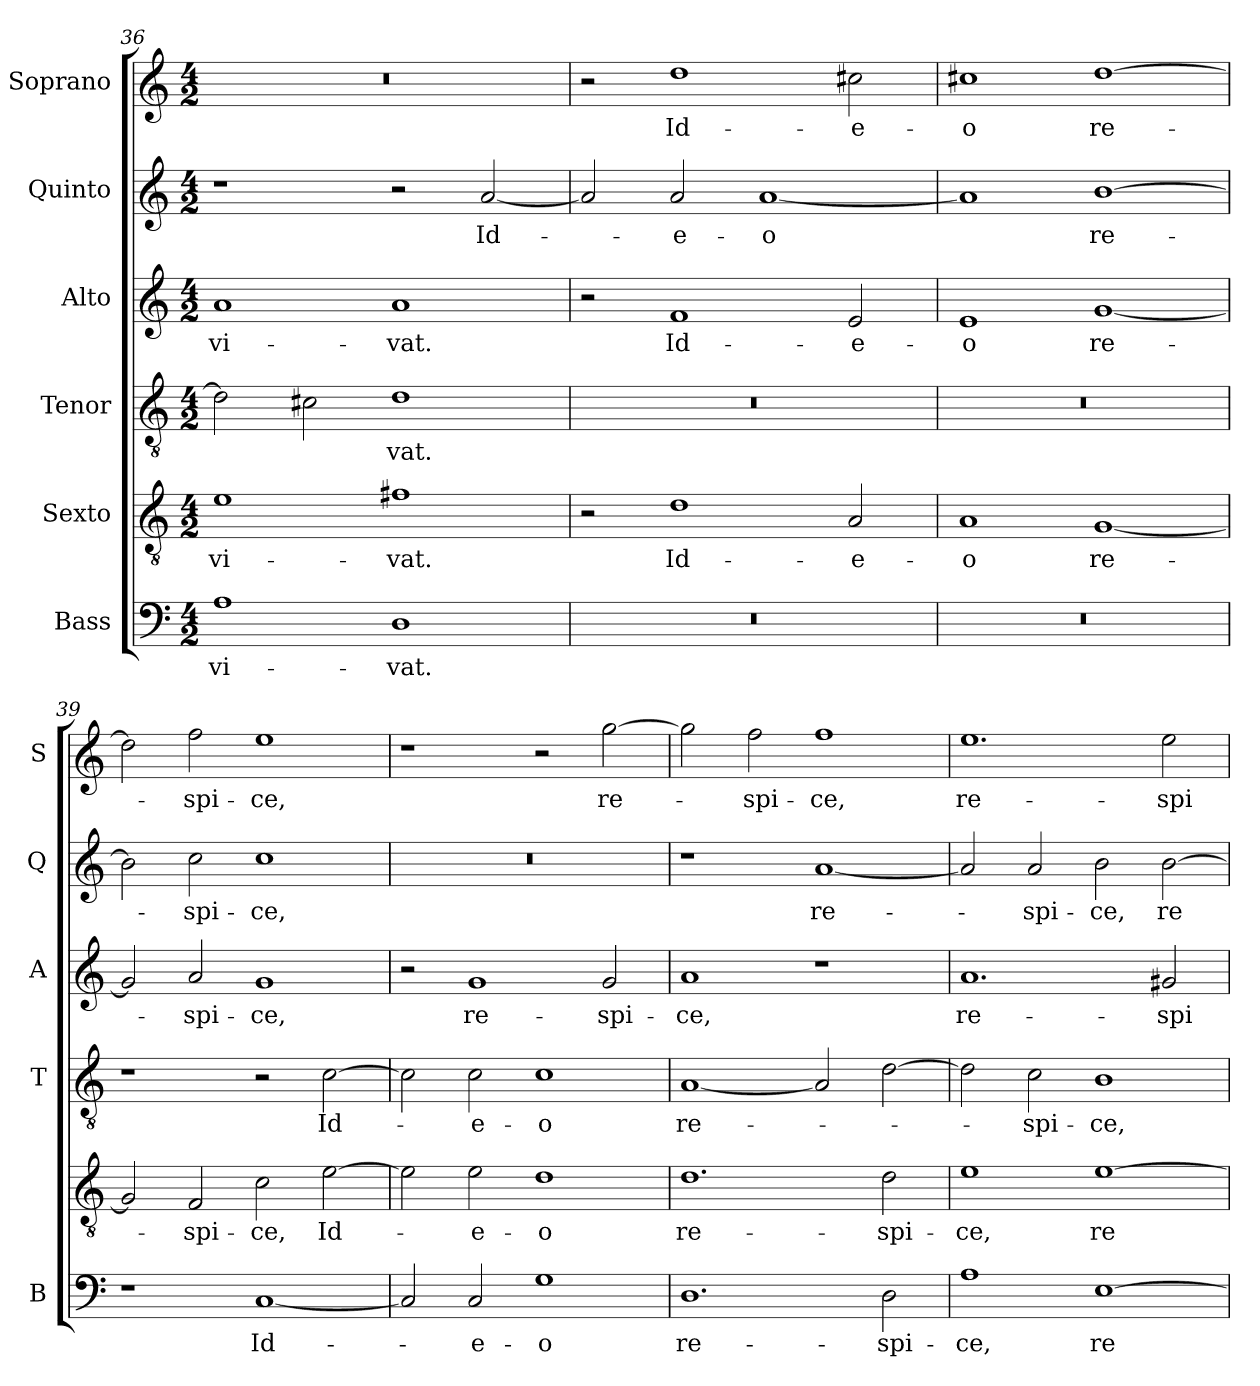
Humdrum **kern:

**kern	**text	**kern	**text	**kern	**text	**kern	**text	**kern	**text	**kern	**text
*part6	*part6	*part5	*part5	*part4	*part4	*part3	*part3	*part2	*part2	*part1	*part1
*staff6	*staff6	*staff5	*staff5	*staff4	*staff4	*staff3	*staff3	*staff2	*staff2	*staff1	*staff1
*I"Bass	*	*I"Sexto	*	*I"Tenor	*	*I"Alto	*	*I"Quinto	*	*I"Soprano	*
*I'B	*	*	*	*I'T	*	*I'A	*	*I'Q	*	*I'S	*
*clefF4	*	*clefGv2	*	*clefGv2	*	*clefG2	*	*clefG2	*	*clefG2	*
*k[]	*	*k[]	*	*k[]	*	*k[]	*	*k[]	*	*k[]	*
*C:	*	*C:	*	*C:	*	*C:	*	*C:	*	*C:	*
*M4/2	*	*M4/2	*	*M4/2	*	*M4/2	*	*M4/2	*	*M4/2	*
=36	=36	=36	=36	=36	=36	=36	=36	=36	=36	=36	=36
!	!LO:LY:b	!	!LO:LY:b	!	!	!	!LO:LY:b	!	!	!	!
1A	vi-	1e	vi-	2d\]	.	1a	vi-	1r	.	0r	.
.	.	.	.	2c#X\	.	.	.	.	.	.	.
!	!LO:LY:b	!	!LO:LY:b	!	!LO:LY:b	!	!LO:LY:b	!	!	!	!
1D	-vat.	1f#X	-vat.	1d	-vat.	1a	-vat.	2r	.	.	.
!	!	!	!	!	!	!	!	!	!LO:LY:b	!	!
.	.	.	.	.	.	.	.	[2a/	Id-	.	.
=37	=37	=37	=37	=37	=37	=37	=37	=37	=37	=37	=37
0r	.	2r	.	0r	.	2r	.	2a/]	.	2r	.
!	!	!	!LO:LY:b	!	!	!	!LO:LY:b	!	!LO:LY:b	!	!LO:LY:b
.	.	1d	Id-	.	.	1f	Id-	2a/	-e-	1dd	Id-
!	!	!	!	!	!	!	!	!	!LO:LY:b	!	!
.	.	.	.	.	.	.	.	[1a	-o	.	.
!	!	!	!LO:LY:b	!	!	!	!LO:LY:b	!	!	!	!LO:LY:b
.	.	2A/	-e-	.	.	2e/	-e-	.	.	2cc#X\	-e-
!!LO:LB:g=z
=38	=38	=38	=38	=38	=38	=38	=38	=38	=38	=38	=38
!	!	!	!LO:LY:b	!	!	!	!LO:LY:b	!	!	!	!LO:LY:b
0r	.	1A	-o	0r	.	1e	-o	1a]	.	1cc#X	-o
!	!	!	!LO:LY:b	!	!	!	!LO:LY:b	!	!LO:LY:b	!	!LO:LY:b
.	.	[1G	re-	.	.	[1g	re-	[1b	re-	[1dd	re-
=39	=39	=39	=39	=39	=39	=39	=39	=39	=39	=39	=39
1r	.	2G/]	.	1r	.	2g/]	.	2b\]	.	2dd\]	.
!	!	!	!LO:LY:b	!	!	!	!LO:LY:b	!	!LO:LY:b	!	!LO:LY:b
.	.	2F/	-spi-	.	.	2a/	-spi-	2cc\	-spi-	2ff\	-spi-
!	!LO:LY:b	!	!LO:LY:b	!	!	!	!LO:LY:b	!	!LO:LY:b	!	!LO:LY:b
[1C	Id-	2c\	-ce,	2r	.	1g	-ce,	1cc	-ce,	1ee	-ce,
!	!	!	!LO:LY:b	!	!LO:LY:b	!	!	!	!	!	!
.	.	[2e\	Id-	[2c\	Id-	.	.	.	.	.	.
=40	=40	=40	=40	=40	=40	=40	=40	=40	=40	=40	=40
2C/]	.	2e\]	.	2c\]	.	2r	.	0r	.	1r	.
!	!LO:LY:b	!	!LO:LY:b	!	!LO:LY:b	!	!LO:LY:b	!	!	!	!
2C/	-e-	2e\	-e-	2c\	-e-	1g	re-	.	.	.	.
!	!LO:LY:b	!	!LO:LY:b	!	!LO:LY:b	!	!	!	!	!	!
1G	-o	1d	-o	1c	-o	.	.	.	.	2r	.
!	!	!	!	!	!	!	!LO:LY:b	!	!	!	!LO:LY:b
.	.	.	.	.	.	2g/	-spi-	.	.	[2gg\	re-
=41	=41	=41	=41	=41	=41	=41	=41	=41	=41	=41	=41
!	!LO:LY:b	!	!LO:LY:b	!	!LO:LY:b	!	!LO:LY:b	!	!	!	!
1.D	re-	1.d	re-	[1A	re-	1a	-ce,	1r	.	2gg\]	.
!	!	!	!	!	!	!	!	!	!	!	!LO:LY:b
.	.	.	.	.	.	.	.	.	.	2ff\	-spi-
!	!	!	!	!	!	!	!	!	!LO:LY:b	!	!LO:LY:b
.	.	.	.	2A/]	.	1r	.	[1a	re-	1ff	-ce,
!	!LO:LY:b	!	!LO:LY:b	!	!	!	!	!	!	!	!
2D\	-spi-	2d\	-spi-	[2d\	.	.	.	.	.	.	.
!!LO:PB:g=z
=42	=42	=42	=42	=42	=42	=42	=42	=42	=42	=42	=42
!	!LO:LY:b	!	!LO:LY:b	!	!	!	!LO:LY:b	!	!	!	!LO:LY:b
1A	-ce,	1e	-ce,	2d\]	.	1.a	re-	2a/]	.	1.ee	re-
!	!	!	!	!	!LO:LY:b	!	!	!	!LO:LY:b	!	!
.	.	.	.	2c\	-spi-	.	.	2a/	-spi-	.	.
!	!LO:LY:b	!	!LO:LY:b	!	!LO:LY:b	!	!	!	!LO:LY:b	!	!
[1E	re-	[1e	re-	1B	-ce,	.	.	2b\	-ce,	.	.
!	!	!	!	!	!	!	!LO:LY:b	!	!LO:LY:b	!	!LO:LY:b
.	.	.	.	.	.	2g#X/	-spi-	[2b\	re-	2ee\	-spi-
=	=	=	=	=	=	=	=	=	=	=	=
*-	*-	*-	*-	*-	*-	*-	*-	*-	*-	*-	*-
